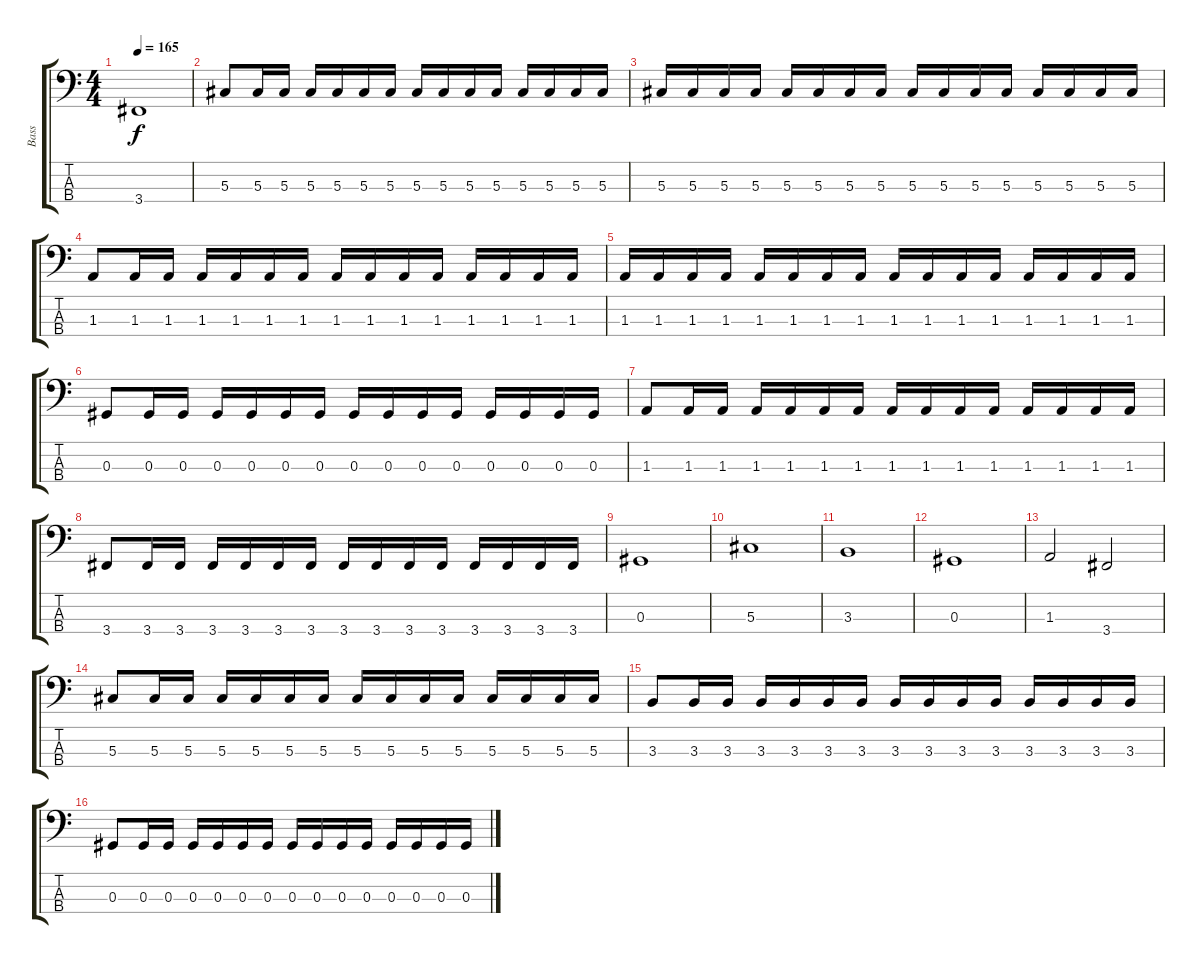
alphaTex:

\track ("Bass" "Bass") {instrument electricbasspick}
\staff {score tabs}
\tuning (Gb2 Db2 Ab1 Eb1) {hide}
\ts (4 4)
\tempo 165
\clef f4
\ks c
3.4.1{dy f} |
5.3.8 5.3.16 5.3.16 5.3.16 5.3.16 5.3.16 5.3.16 5.3.16 5.3.16 5.3.16 5.3.16 5.3.16 5.3.16 5.3.16 5.3.16 |
5.3.16 5.3.16 5.3.16 5.3.16 5.3.16 5.3.16 5.3.16 5.3.16 5.3.16 5.3.16 5.3.16 5.3.16 5.3.16 5.3.16 5.3.16 5.3.16 |
1.3.8 1.3.16 1.3.16 1.3.16 1.3.16 1.3.16 1.3.16 1.3.16 1.3.16 1.3.16 1.3.16 1.3.16 1.3.16 1.3.16 1.3.16 |
1.3.16 1.3.16 1.3.16 1.3.16 1.3.16 1.3.16 1.3.16 1.3.16 1.3.16 1.3.16 1.3.16 1.3.16 1.3.16 1.3.16 1.3.16 1.3.16 |
0.3.8 0.3.16 0.3.16 0.3.16 0.3.16 0.3.16 0.3.16 0.3.16 0.3.16 0.3.16 0.3.16 0.3.16 0.3.16 0.3.16 0.3.16 |
1.3.8 1.3.16 1.3.16 1.3.16 1.3.16 1.3.16 1.3.16 1.3.16 1.3.16 1.3.16 1.3.16 1.3.16 1.3.16 1.3.16 1.3.16 |
3.4.8 3.4.16 3.4.16 3.4.16 3.4.16 3.4.16 3.4.16 3.4.16 3.4.16 3.4.16 3.4.16 3.4.16 3.4.16 3.4.16 3.4.16 |
0.3.1 |
5.3.1 |
3.3.1 |
0.3.1 |
1.3.2 3.4.2 |
5.3.8 5.3.16 5.3.16 5.3.16 5.3.16 5.3.16 5.3.16 5.3.16 5.3.16 5.3.16 5.3.16 5.3.16 5.3.16 5.3.16 5.3.16 |
3.3.8 3.3.16 3.3.16 3.3.16 3.3.16 3.3.16 3.3.16 3.3.16 3.3.16 3.3.16 3.3.16 3.3.16 3.3.16 3.3.16 3.3.16 |
0.3.8 0.3.16 0.3.16 0.3.16 0.3.16 0.3.16 0.3.16 0.3.16 0.3.16 0.3.16 0.3.16 0.3.16 0.3.16 0.3.16 0.3.16
